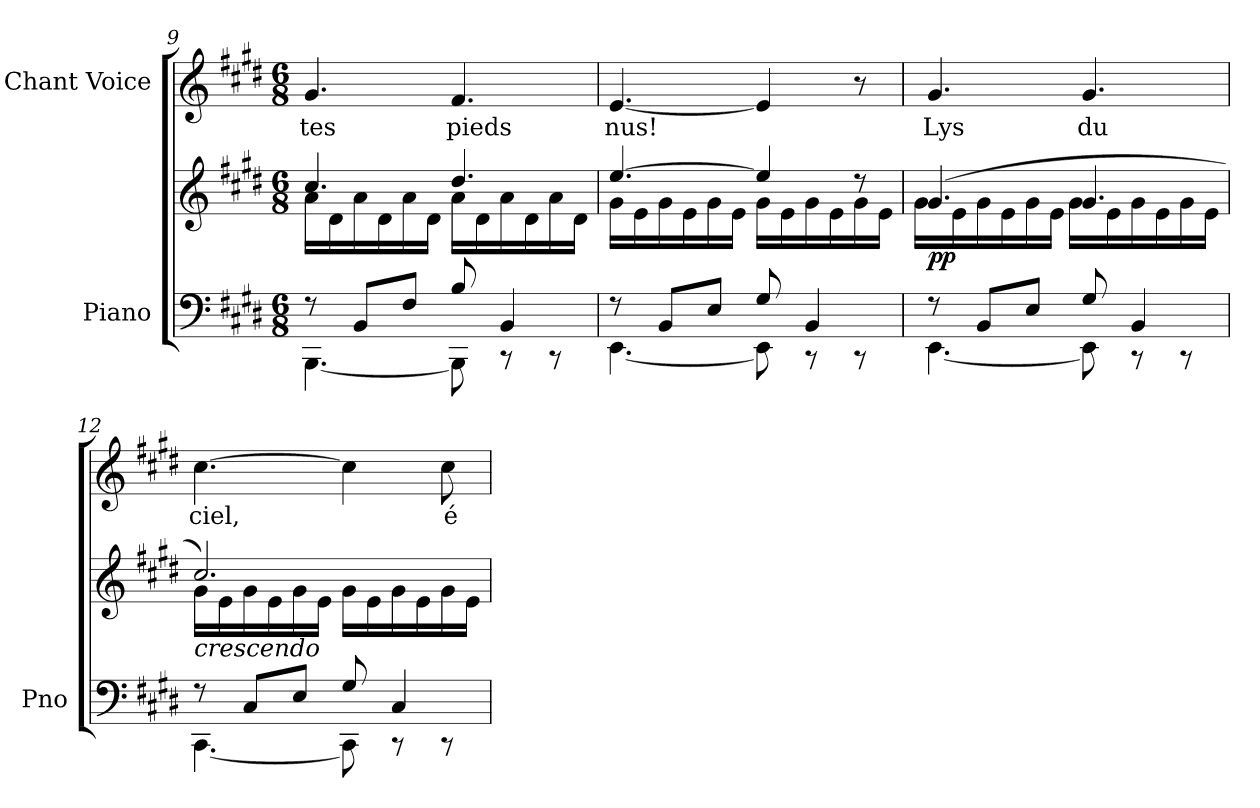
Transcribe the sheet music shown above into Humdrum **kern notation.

**kern	**kern	**dynam	**kern	**text	**dynam
*part2	*part2	*part2	*part1	*part1	*part1
*staff3	*staff2	*staff2/3	*staff1	*staff1	*staff1
*I"Piano	*	*	*I"Chant Voice	*	*
*I'Pno	*	*	*	*	*
*clefF4	*clefG2	*	*clefG2	*	*
*k[f#c#g#d#]	*k[f#c#g#d#]	*	*k[f#c#g#d#]	*	*
*M6/8	*M6/8	*	*M6/8	*	*
=9	=9	=9	=9	=9	=9
*^	*^	*	*	*	*
!	!	!	!	!	!	!LO:LY:b	!
8r	[4.BBB\	4.cc#/	16a\LL	.	4.g#/	tes	.
.	.	.	16d#\	.	.	.	.
8BB/L	.	.	16a\	.	.	.	.
.	.	.	16d#\	.	.	.	.
8F#/J	.	.	16a\	.	.	.	.
.	.	.	16d#\JJ	.	.	.	.
!	!	!	!	!	!	!LO:LY:b	!
8B/	8BBB\]	4.dd#/	16a\LL	.	4.f#/	pieds	.
.	.	.	16d#\	.	.	.	.
4BB/	8r	.	16a\	.	.	.	.
.	.	.	16d#\	.	.	.	.
.	8r	.	16a\	.	.	.	.
.	.	.	16d#\JJ	.	.	.	.
!!LO:LB:g=z
=10	=10	=10	=10	=10	=10	=10	=10
!	!	!	!	!	!	!LO:LY:b	!
8r	[4.EE\	[4.ee/	16g#\LL	.	[4.e/	nus!	.
.	.	.	16e\	.	.	.	.
8BB/L	.	.	16g#\	.	.	.	.
.	.	.	16e\	.	.	.	.
8E/J	.	.	16g#\	.	.	.	.
.	.	.	16e\JJ	.	.	.	.
8G#/	8EE\]	4ee/]	16g#\LL	.	4e/]	.	.
.	.	.	16e\	.	.	.	.
4BB/	8r	.	16g#\	.	.	.	.
.	.	.	16e\	.	.	.	.
.	8r	8r	16g#\	.	8r	.	.
.	.	.	16e\JJ	.	.	.	.
=11	=11	=11	=11	=11	=11	=11	=11
!	!	!	!	!LO:DY:b	!	!LO:LY:b	!LO:DY:a
!	!	!	!	!	!	!	!LO:DY:n=1:a
8r	[4.EE\	(4.g#/	16g#\LL	pp	4.g#/	Lys	other-dynamics f
.	.	.	16e\	.	.	.	.
8BB/L	.	.	16g#\	.	.	.	.
.	.	.	16e\	.	.	.	.
8E/J	.	.	16g#\	.	.	.	.
.	.	.	16e\JJ	.	.	.	.
!	!	!	!	!	!	!LO:LY:b	!
8G#/	8EE\]	4.g#/	16g#\LL	.	4.g#/	du	.
.	.	.	16e\	.	.	.	.
4BB/	8r	.	16g#\	.	.	.	.
.	.	.	16e\	.	.	.	.
.	8r	.	16g#\	.	.	.	.
.	.	.	16e\JJ	.	.	.	.
!!LO:PB:g=z
=12	=12	=12	=12	=12	=12	=12	=12
!	!	!LO:TX:b:i:t=crescendo	!	!	!	!	!
!	!	!	!	!	!	!LO:LY:b	!
8r	[4.CC#\	2.cc#/)	16g#\LL	.	[4.cc#\	ciel,	.
.	.	.	16e\	.	.	.	.
8C#/L	.	.	16g#\	.	.	.	.
.	.	.	16e\	.	.	.	.
8E/J	.	.	16g#\	.	.	.	.
.	.	.	16e\JJ	.	.	.	.
8G#/	8CC#\]	.	16g#\LL	.	4cc#\]	.	.
.	.	.	16e\	.	.	.	.
4C#/	8r	.	16g#\	.	.	.	.
.	.	.	16e\	.	.	.	.
!	!	!	!	!	!	!LO:LY:b	!
.	8r	.	16g#\	.	8cc#\	é-	.
.	.	.	16e\JJ	.	.	.	.
*v	*v	*	*	*	*	*	*
*	*v	*v	*	*	*	*
=	=	=	=	=	=
*-	*-	*-	*-	*-	*-
